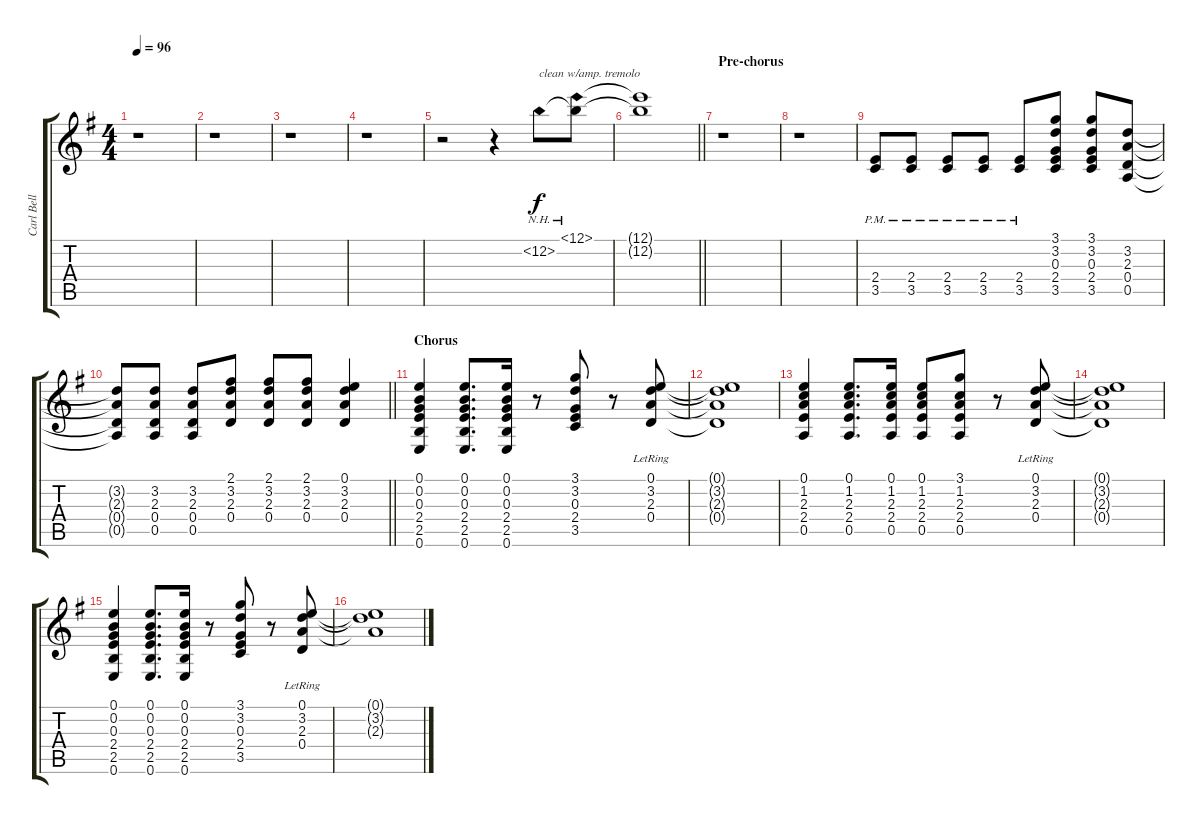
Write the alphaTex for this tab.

\track ("Carl Bell (Lead Guitar)" "Carl Bell ") {instrument distortionguitar}
\staff {score tabs}
\tuning (E4 B3 G3 D3 A2 E2) {hide}
\ts (4 4)
\tempo 96
\clef g2
\ks g
r.1{dy f} |
r.1 |
r.1 |
r.1 |
r.2 r.4 12.2{nh}.8{txt "clean w/amp. tremolo" instrument electricguitarclean} (12.1{nh} 12.2{t}).8 |
\barLineRight lightlight
(12.1{t} 12.2{t}).1 |
\section ("" "Pre-chorus")
r.1 |
r.1{volume 11 instrument distortionguitar} |
(2.4{pm} 3.5{pm}).8{volume 15 instrument distortionguitar} (2.4{pm} 3.5{pm}).8 (2.4{pm} 3.5{pm}).8 (2.4{pm} 3.5{pm}).8 (2.4{pm} 3.5{pm}).8 (3.1 3.2 0.3 2.4 3.5).8 (3.1 3.2 0.3 2.4 3.5).8 (3.2 2.3 0.4 0.5).8 |
\barLineRight lightlight
(3.2{t} 2.3{t} 0.4{t} 0.5{t}).8 (3.2 2.3 0.4 0.5).8 (3.2 2.3 0.4 0.5).8 (2.1 3.2 2.3 0.4).8 (2.1 3.2 2.3 0.4).8 (2.1 3.2 2.3 0.4).8 (0.1 3.2 2.3 0.4).4 |
\section ("" "Chorus")
(0.1 0.2 0.3 2.4 2.5 0.6).4 (0.1 0.2 0.3 2.4 2.5 0.6).8{d} (0.1 0.2 0.3 2.4 2.5 0.6).16 r.8 (3.1 3.2 0.3 2.4 3.5).8 r.8 (0.1{lr} 3.2{lr} 2.3{lr} 0.4{lr}).8 |
(0.1{t} 3.2{t} 2.3{t} 0.4{t}).1 |
(0.1 1.2 2.3 2.4 0.5).4 (0.1 1.2 2.3 2.4 0.5).8{d} (0.1 1.2 2.3 2.4 0.5).16 (0.1 1.2 2.3 2.4 0.5).8 (3.1 1.2 2.3 2.4 0.5).8 r.8 (0.1{lr} 3.2{lr} 2.3{lr} 0.4{lr}).8 |
(0.1{t} 3.2{t} 2.3{t} 0.4{t}).1 |
(0.1 0.2 0.3 2.4 2.5 0.6).4 (0.1 0.2 0.3 2.4 2.5 0.6).8{d} (0.1 0.2 0.3 2.4 2.5 0.6).16 r.8 (3.1 3.2 0.3 2.4 3.5).8 r.8 (0.1{lr} 3.2{lr} 2.3{lr} 0.4{lr}).8 |
(0.1{t} 3.2{t} 2.3{t}).1
